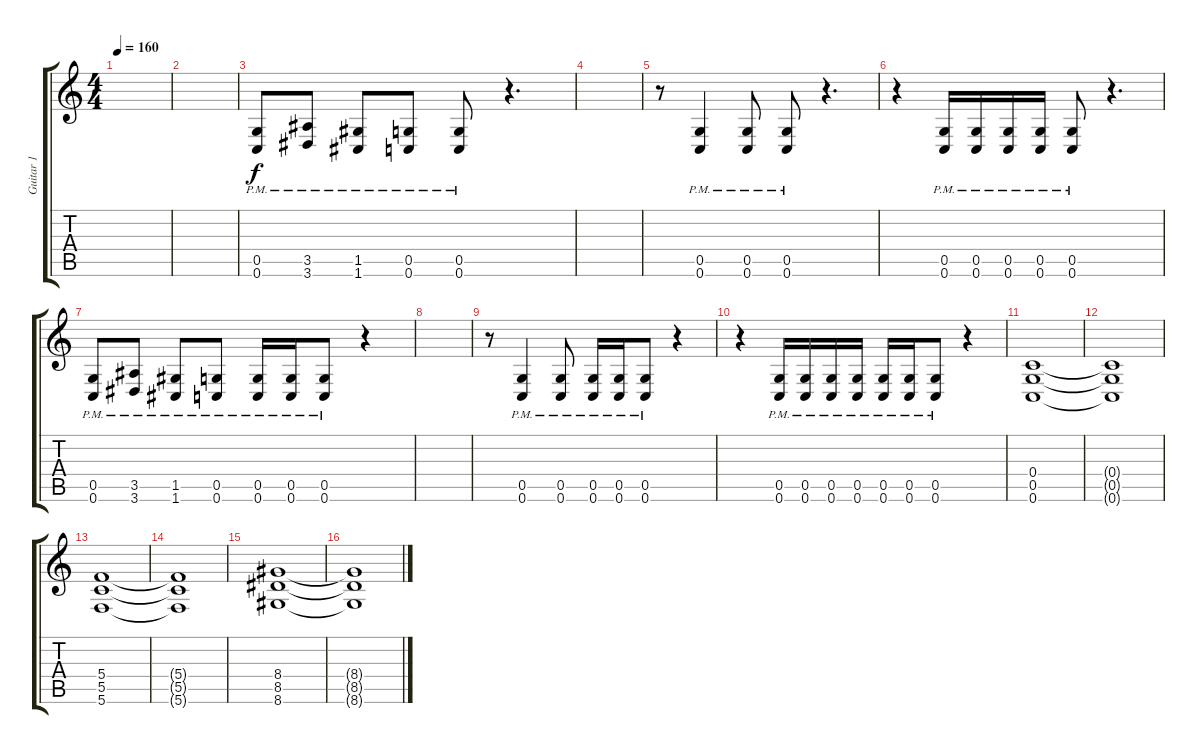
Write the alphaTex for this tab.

\track ("Guitar 1" "Guitar 1") {instrument distortionguitar}
\staff {score tabs}
\tuning (D4 A3 F3 C3 G2 C2) {hide}
\ts (4 4)
\section ("" "")
\tempo 160
\clef g2
\ks c
|
|
(0.5{pm} 0.6{pm}).8 (3.5{pm} 3.6{pm}).8 (1.5{pm} 1.6{pm}).8 (0.5{pm} 0.6{pm}).8 (0.5{pm} 0.6{pm}).8 r.4{d} |
|
r.8 (0.5{pm} 0.6{pm}).4 (0.5{pm} 0.6{pm}).8 (0.5{pm} 0.6{pm}).8 r.4{d} |
r.4 (0.5{pm} 0.6{pm}).16 (0.5{pm} 0.6{pm}).16 (0.5{pm} 0.6{pm}).16 (0.5{pm} 0.6{pm}).16 (0.5{pm} 0.6{pm}).8 r.4{d} |
(0.5{pm} 0.6{pm}).8 (3.5{pm} 3.6{pm}).8 (1.5{pm} 1.6{pm}).8 (0.5{pm} 0.6{pm}).8 (0.5{pm} 0.6{pm}).16 (0.5{pm} 0.6{pm}).16 (0.5{pm} 0.6{pm}).8 r.4 |
|
r.8 (0.5{pm} 0.6{pm}).4 (0.5{pm} 0.6{pm}).8 (0.5{pm} 0.6{pm}).16 (0.5{pm} 0.6{pm}).16 (0.5{pm} 0.6{pm}).8 r.4 |
r.4 (0.5{pm} 0.6{pm}).16 (0.5{pm} 0.6{pm}).16 (0.5{pm} 0.6{pm}).16 (0.5{pm} 0.6{pm}).16 (0.5{pm} 0.6{pm}).16 (0.5{pm} 0.6{pm}).16 (0.5{pm} 0.6{pm}).8 r.4 |
(0.4 0.5 0.6).1 |
(0.4{t} 0.5{t} 0.6{t}).1 |
(5.4 5.5 5.6).1 |
(5.4{t} 5.5{t} 5.6{t}).1 |
(8.4 8.5 8.6).1 |
(8.4{t} 8.5{t} 8.6{t}).1
